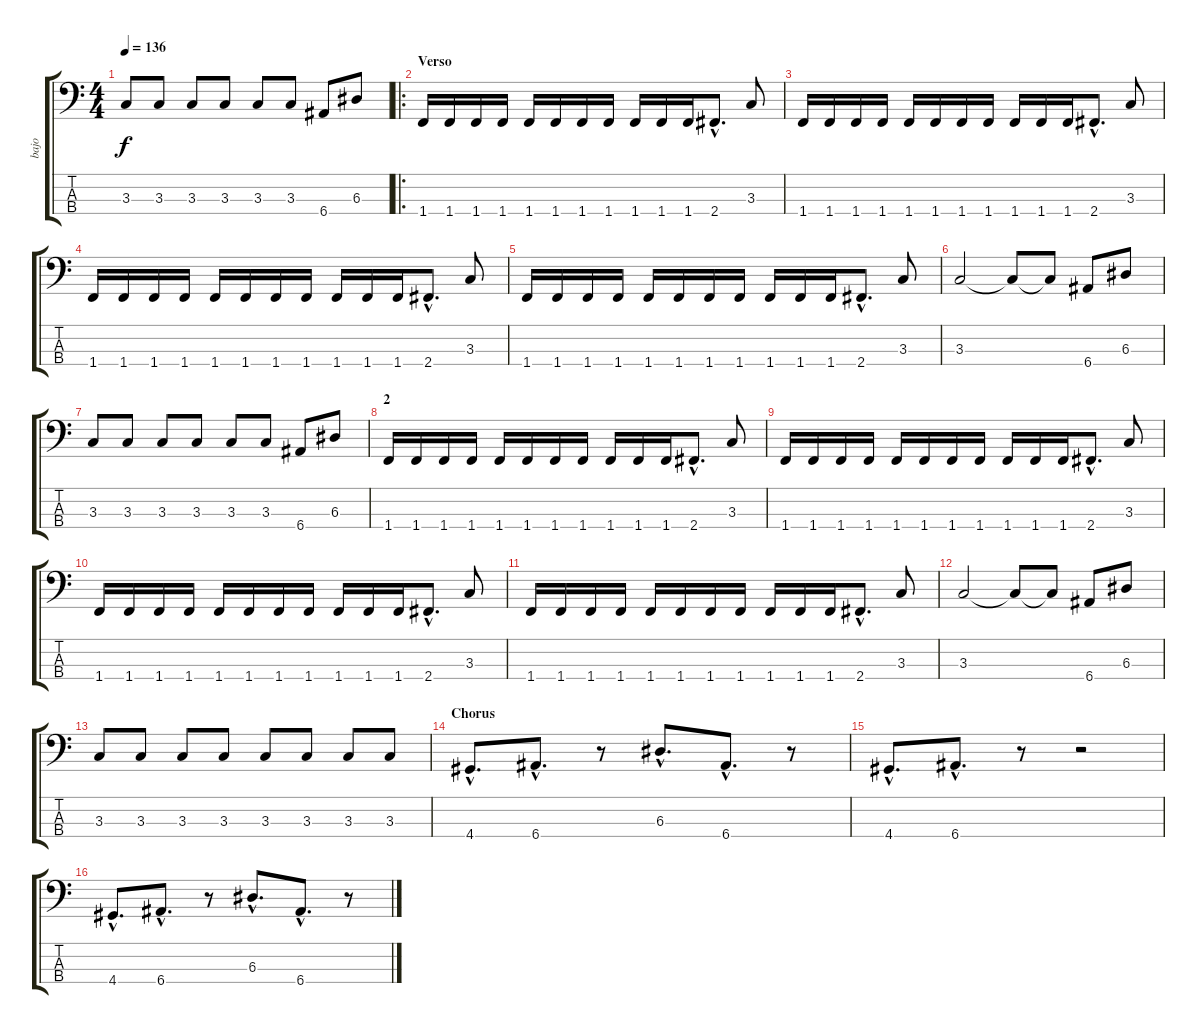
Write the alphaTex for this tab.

\track ("bajo" "bajo") {instrument electricbassfinger}
\staff {score tabs}
\tuning (G2 D2 A1 E1) {hide}
\ts (4 4)
\tempo 136
\clef f4
\ks c
3.3.8{dy f} 3.3.8 3.3.8 3.3.8 3.3.8 3.3.8 6.4.8 6.3.8 |
\ro
\section ("" "Verso")
1.4.16 1.4.16 1.4.16 1.4.16 1.4.16 1.4.16 1.4.16 1.4.16 1.4.16 1.4.16 1.4.16 2.4{hac}.8{d} 3.3.8 |
1.4.16 1.4.16 1.4.16 1.4.16 1.4.16 1.4.16 1.4.16 1.4.16 1.4.16 1.4.16 1.4.16 2.4{hac}.8{d} 3.3.8 |
1.4.16 1.4.16 1.4.16 1.4.16 1.4.16 1.4.16 1.4.16 1.4.16 1.4.16 1.4.16 1.4.16 2.4{hac}.8{d} 3.3.8 |
1.4.16 1.4.16 1.4.16 1.4.16 1.4.16 1.4.16 1.4.16 1.4.16 1.4.16 1.4.16 1.4.16 2.4{hac}.8{d} 3.3.8 |
3.3.2 3.3{t}.8 3.3{t}.8 6.4.8 6.3.8 |
3.3.8 3.3.8 3.3.8 3.3.8 3.3.8 3.3.8 6.4.8 6.3.8 |
\section ("" "2")
1.4.16 1.4.16 1.4.16 1.4.16 1.4.16 1.4.16 1.4.16 1.4.16 1.4.16 1.4.16 1.4.16 2.4{hac}.8{d} 3.3.8 |
1.4.16 1.4.16 1.4.16 1.4.16 1.4.16 1.4.16 1.4.16 1.4.16 1.4.16 1.4.16 1.4.16 2.4{hac}.8{d} 3.3.8 |
1.4.16 1.4.16 1.4.16 1.4.16 1.4.16 1.4.16 1.4.16 1.4.16 1.4.16 1.4.16 1.4.16 2.4{hac}.8{d} 3.3.8 |
1.4.16 1.4.16 1.4.16 1.4.16 1.4.16 1.4.16 1.4.16 1.4.16 1.4.16 1.4.16 1.4.16 2.4{hac}.8{d} 3.3.8 |
3.3.2 3.3{t}.8 3.3{t}.8 6.4.8 6.3.8 |
3.3.8 3.3.8 3.3.8 3.3.8 3.3.8 3.3.8 3.3.8 3.3.8 |
\section ("" "Chorus")
4.4{hac}.8{d} 6.4{hac}.8{d} r.8 6.3{hac}.8{d} 6.4{hac}.8{d} r.8 |
4.4{hac}.8{d} 6.4{hac}.8{d} r.8 r.2 |
4.4{hac}.8{d} 6.4{hac}.8{d} r.8 6.3{hac}.8{d} 6.4{hac}.8{d} r.8
